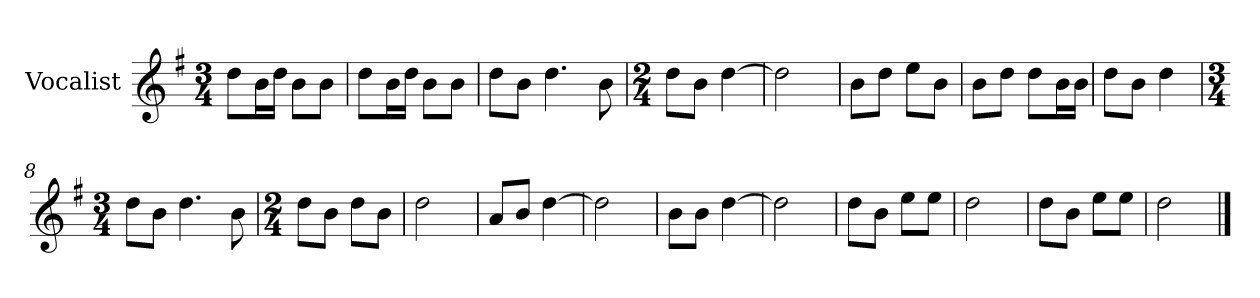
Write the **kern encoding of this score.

**kern
*part1
*staff1
*I"Vocalist
*k[f#]
*G:
*M3/4
=
8ddL
16bL
16ddJJ
8bL
8bJ
=1
8ddL
16bL
16ddJJ
8bL
8bJ
=2
8ddL
8bJ
4.dd
8b
=3
*M2/4
8ddL
8bJ
[4dd
=4
2dd]
=5
8bL
8ddJ
8eeL
8bJ
=6
8bL
8ddJ
8ddL
16bL
16bJJ
=7
8ddL
8bJ
4dd
=8
*M3/4
8ddL
8bJ
4.dd
8b
=9
*M2/4
8ddL
8bJ
8ddL
8bJ
=10
2dd
=11
8aL
8bJ
[4dd
=12
2dd]
=13
8bL
8bJ
[4dd
=14
2dd]
=15
8ddL
8bJ
8eeL
8eeJ
=16
2dd
=17
8ddL
8bJ
8eeL
8eeJ
=18
2dd
==
*-
